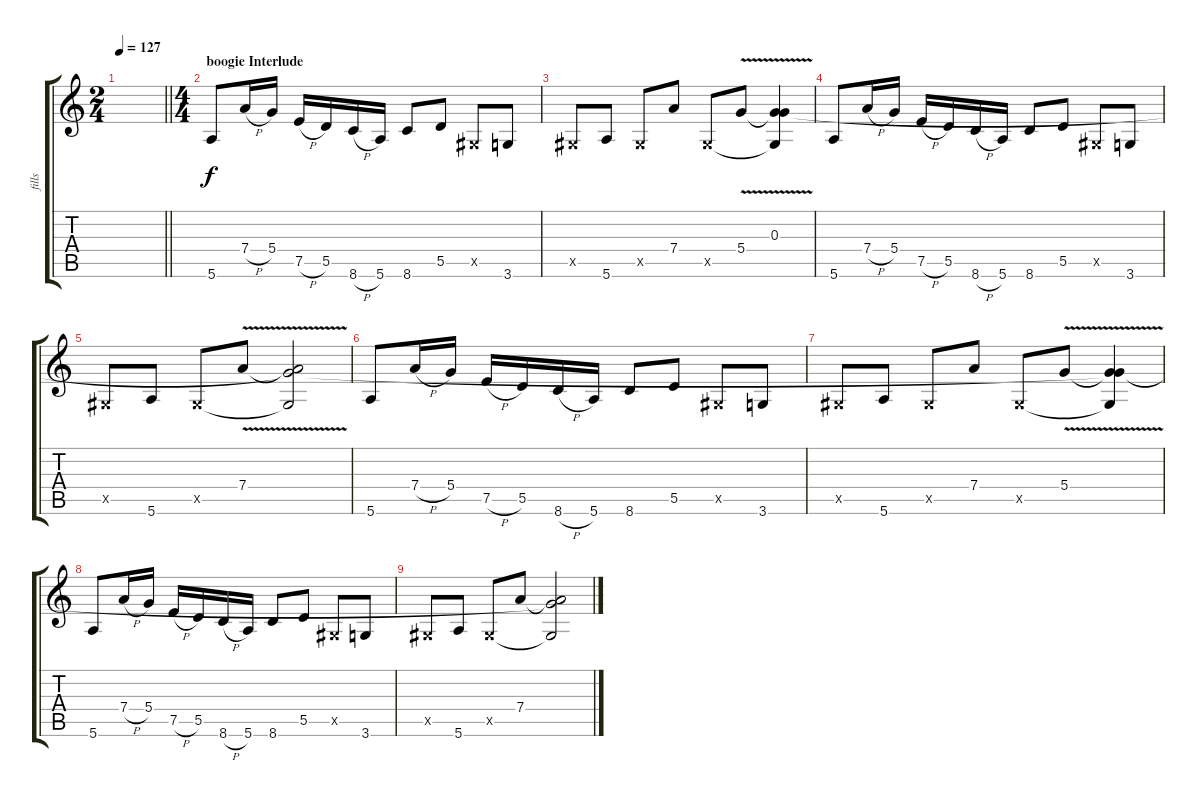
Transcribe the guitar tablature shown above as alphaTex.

\track ("fills" "fills") {instrument overdrivenguitar}
\staff {score tabs}
\tuning (E4 B3 G3 D3 A2 E2) {hide}
\ts (2 4)
\tempo 127
\clef g2
\barLineRight lightlight
\ks c
|
\ts (4 4)
\section ("" "boogie Interlude")
5.6.8 7.4{h}.16 5.4.16 7.5{h}.16 5.5.16 8.6{h}.16 5.6.16 8.6.8 5.5.8 -1.5{x}.8 3.6.8 |
-1.5{x}.8 5.6.8 -1.5{x}.8 7.4.8 -1.5{x}.8 5.4{v}.8 (0.3 5.4{t} -1.5{t}).4 |
5.6.8 7.4{h}.16 5.4.16 7.5{h}.16 5.5.16 8.6{h}.16 5.6.16 8.6.8 5.5.8 -1.5{x}.8 3.6.8 |
-1.5{x}.8 5.6.8 -1.5{x}.8 7.4{v}.8 (0.3{t} 7.4{t} -1.5{t}).2 |
5.6.8 7.4{h}.16 5.4.16 7.5{h}.16 5.5.16 8.6{h}.16 5.6.16 8.6.8 5.5.8 -1.5{x}.8 3.6.8 |
-1.5{x}.8 5.6.8 -1.5{x}.8 7.4.8 -1.5{x}.8 5.4{v}.8 (0.3{t} 5.4{t} -1.5{t}).4 |
5.6.8 7.4{h}.16 5.4.16 7.5{h}.16 5.5.16 8.6{h}.16 5.6.16 8.6.8 5.5.8 -1.5{x}.8 3.6.8 |
-1.5{x}.8 5.6.8 -1.5{x}.8 7.4.8 (0.3{t} 7.4{t} -1.5{t}).2
